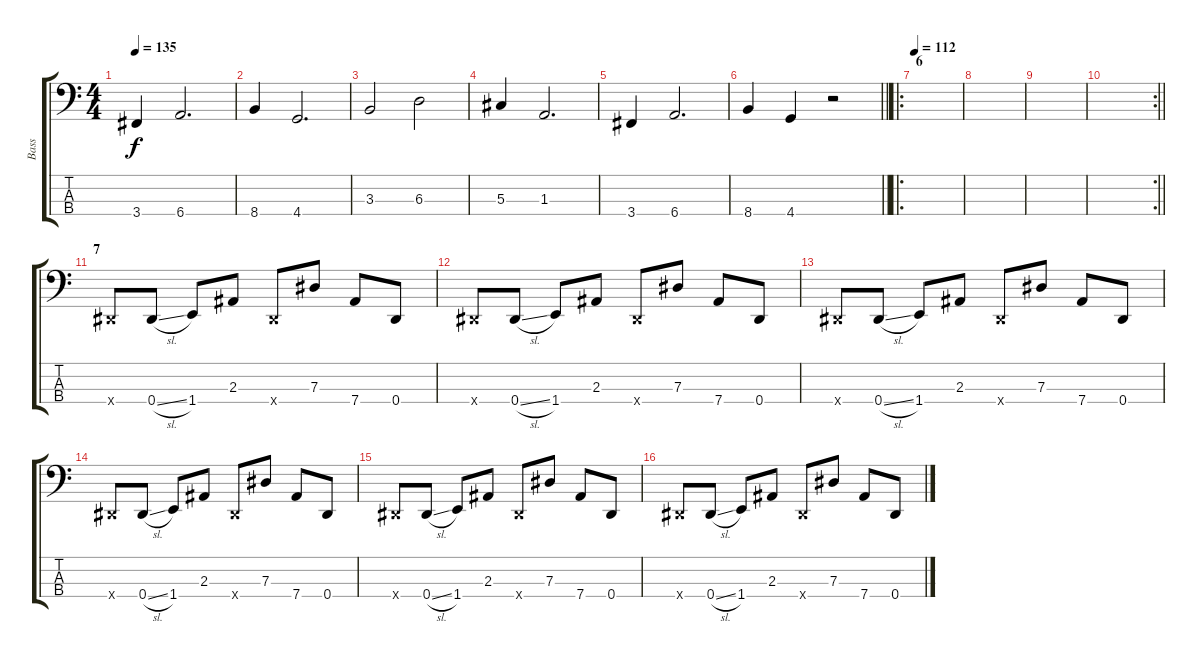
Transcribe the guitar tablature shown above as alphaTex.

\track ("Bass" "Bass") {instrument electricbassfinger}
\staff {score tabs}
\tuning (Gb2 Db2 Ab1 Eb1) {hide}
\ts (4 4)
\tempo 135
\clef f4
\ks c
3.4.4{dy f} 6.4.2{d} |
8.4.4 4.4.2{d} |
3.3.2 6.3.2 |
5.3.4 1.3.2{d} |
3.4.4 6.4.2{d} |
\barLineRight lightlight
8.4.4 4.4.4 r.2 |
\ro
\section ("" "6")
\tempo 112
|
|
|
\rc 2
\barLineRight lightlight
|
\section ("" "7")
0.4{x}.8 0.4{sl}.8 1.4.8 2.3.8 0.4{x}.8 7.3.8 7.4.8 0.4.8 |
0.4{x}.8 0.4{sl}.8 1.4.8 2.3.8 0.4{x}.8 7.3.8 7.4.8 0.4.8 |
0.4{x}.8 0.4{sl}.8 1.4.8 2.3.8 0.4{x}.8 7.3.8 7.4.8 0.4.8 |
0.4{x}.8 0.4{sl}.8 1.4.8 2.3.8 0.4{x}.8 7.3.8 7.4.8 0.4.8 |
0.4{x}.8 0.4{sl}.8 1.4.8 2.3.8 0.4{x}.8 7.3.8 7.4.8 0.4.8 |
0.4{x}.8 0.4{sl}.8 1.4.8 2.3.8 0.4{x}.8 7.3.8 7.4.8 0.4.8
